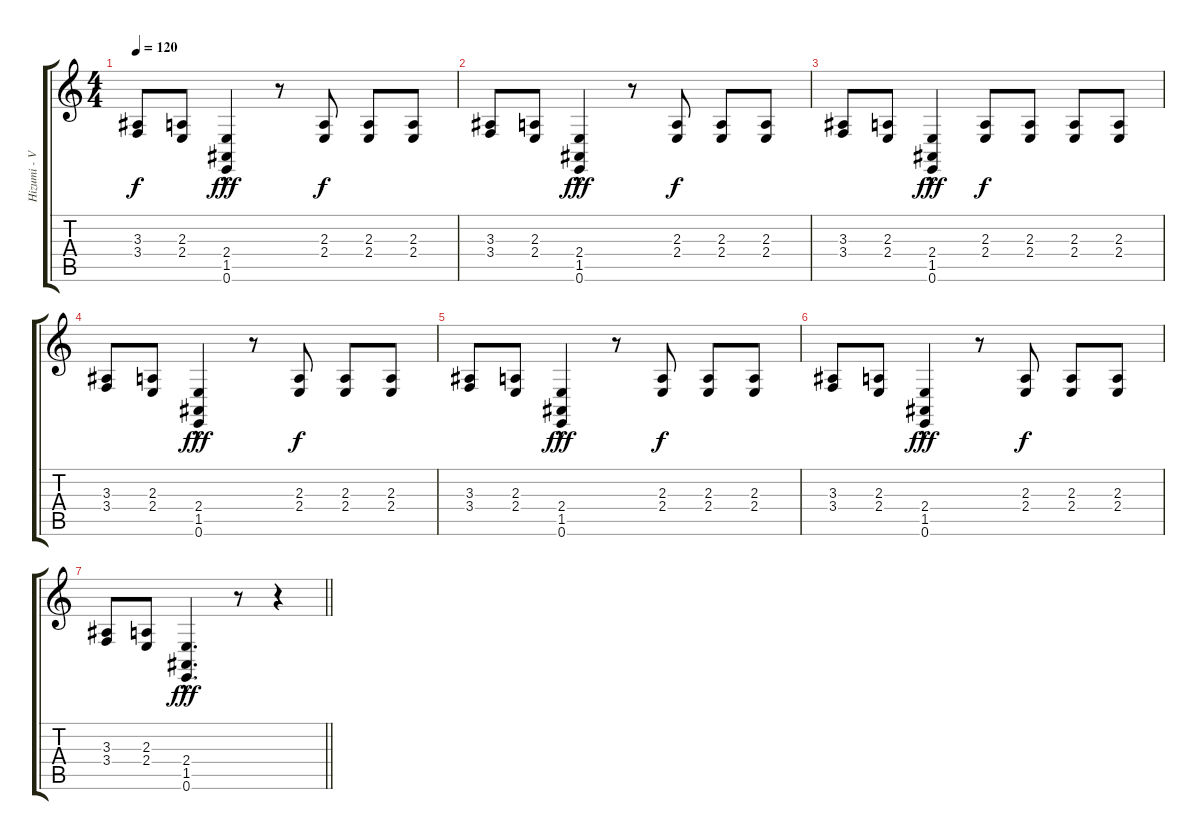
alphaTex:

\track ("Hizumi - Vocals" "Hizumi - V") {instrument lead6voice}
\staff {score tabs}
\tuning (E4 B3 G3 D3 A2 E2) {hide}
\ts (4 4)
\tempo 120
\clef g2
\ks c
(3.3 3.4).8{dy f} (2.3 2.4).8 (2.4 1.5{hac} 0.6{hac}).4{dy fff} r.8 (2.3 2.4).8{dy f} (2.3 2.4).8 (2.3 2.4).8 |
(3.3 3.4).8 (2.3 2.4).8 (2.4 1.5{hac} 0.6{hac}).4{dy fff} r.8 (2.3 2.4).8{dy f} (2.3 2.4).8 (2.3 2.4).8 |
(3.3 3.4).8 (2.3 2.4).8 (2.4 1.5{hac} 0.6{hac}).4{dy fff} (2.3 2.4).8{dy f} (2.3 2.4).8 (2.3 2.4).8 (2.3 2.4).8 |
(3.3 3.4).8 (2.3 2.4).8 (2.4 1.5{hac} 0.6{hac}).4{dy fff} r.8 (2.3 2.4).8{dy f} (2.3 2.4).8 (2.3 2.4).8 |
(3.3 3.4).8 (2.3 2.4).8 (2.4 1.5{hac} 0.6{hac}).4{dy fff} r.8 (2.3 2.4).8{dy f} (2.3 2.4).8 (2.3 2.4).8 |
(3.3 3.4).8 (2.3 2.4).8 (2.4 1.5{hac} 0.6{hac}).4{dy fff} r.8 (2.3 2.4).8{dy f} (2.3 2.4).8 (2.3 2.4).8 |
\barLineRight lightlight
(3.3 3.4).8 (2.3 2.4).8 (2.4 1.5{hac} 0.6{hac}).4{d dy fff} r.8 r.4
